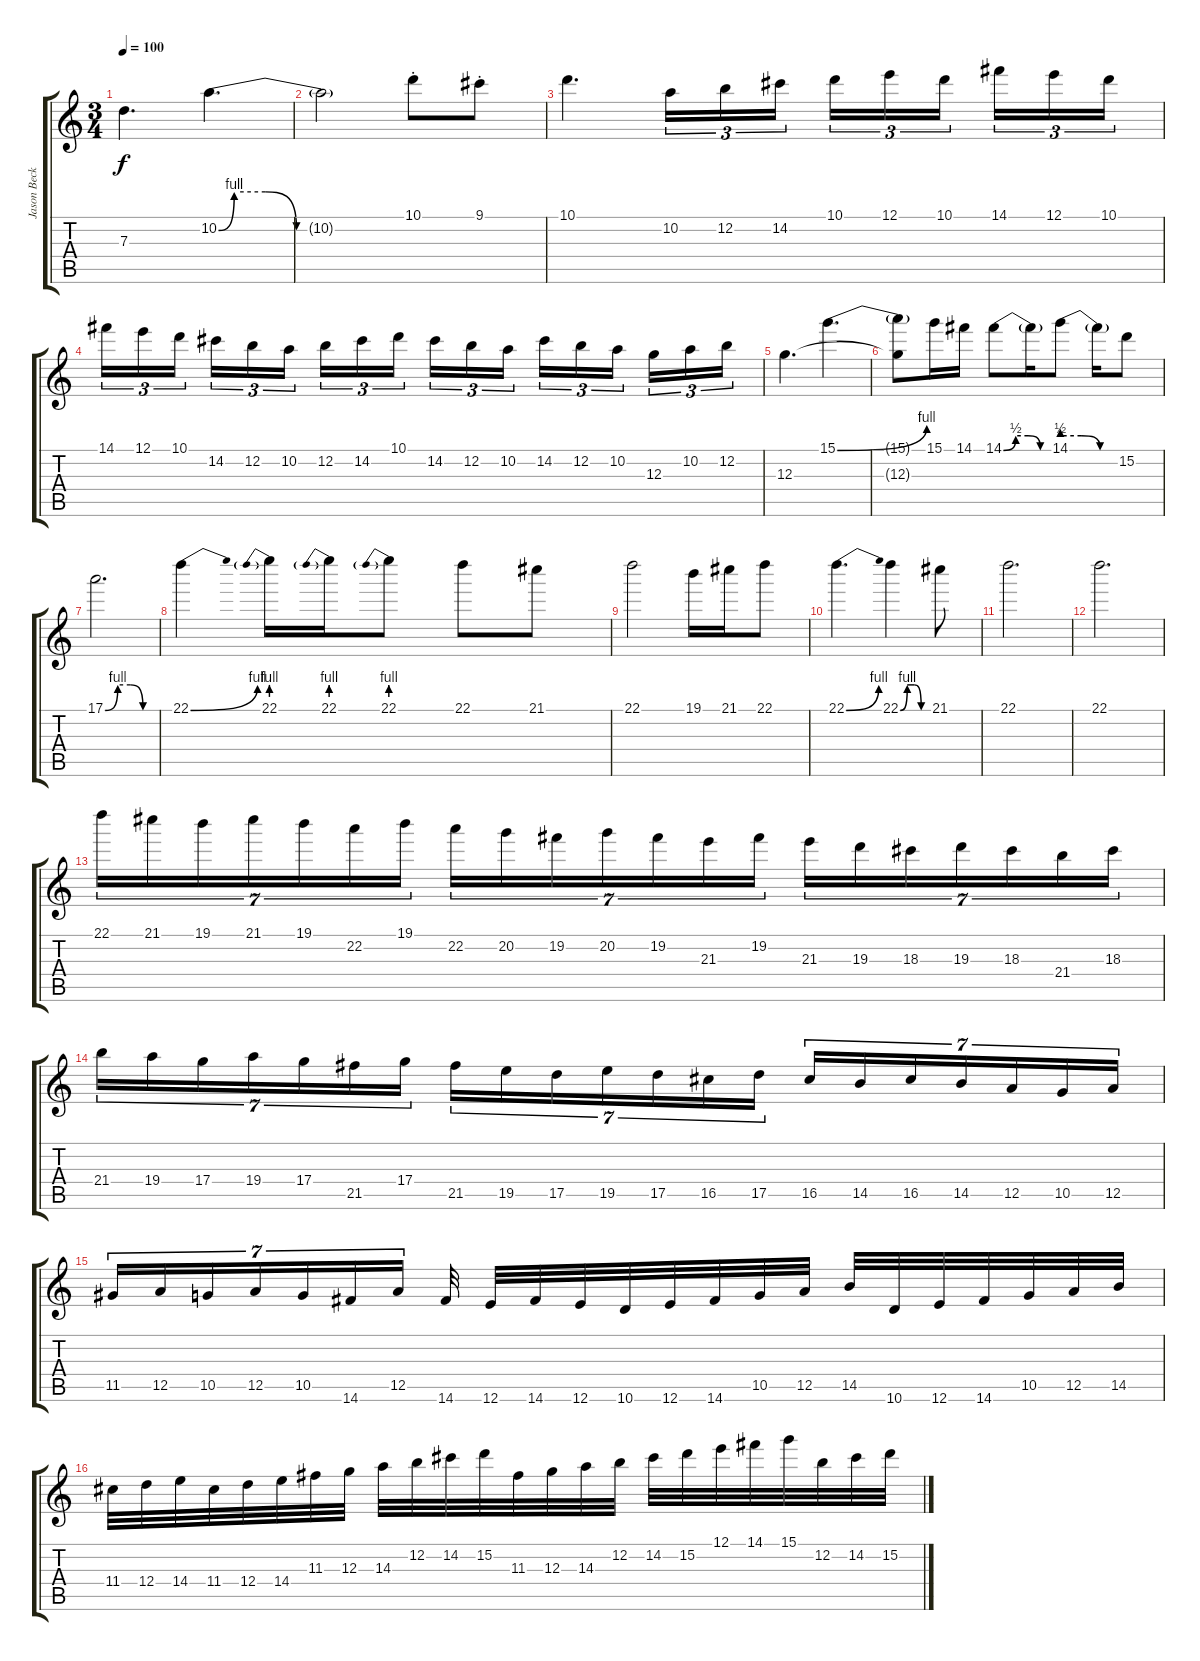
\track ("Jason Becker" "Jason Beck") {solo instrument distortionguitar}
\staff {score tabs}
\tuning (E4 B3 G3 D3 A2 E2) {hide}
\ts (3 4)
\tempo 100
\clef g2
\ks c
7.3.4{d dy f} 10.2{be (custom 0 0 5 4 15 4 25 0 30 0 45 0 60 0)}.4{d} |
10.2{t}.2 10.1{st}.8 9.1{st}.8 |
10.1.4{d} 10.2.16{tu (3 2)} 12.2.16{tu (3 2)} 14.2.16{tu (3 2)} 10.1.16{tu (3 2)} 12.1.16{tu (3 2)} 10.1.16{tu (3 2) beam splitsecondary} 14.1.16{tu (3 2)} 12.1.16{tu (3 2)} 10.1.16{tu (3 2)} |
14.1.16{tu (3 2)} 12.1.16{tu (3 2)} 10.1.16{tu (3 2) beam splitsecondary} 14.2.16{tu (3 2)} 12.2.16{tu (3 2)} 10.2.16{tu (3 2)} 12.2.16{tu (3 2)} 14.2.16{tu (3 2)} 10.1.16{tu (3 2) beam splitsecondary} 14.2.16{tu (3 2)} 12.2.16{tu (3 2)} 10.2.16{tu (3 2)} 14.2.16{tu (3 2)} 12.2.16{tu (3 2)} 10.2.16{tu (3 2) beam splitsecondary} 12.3.16{tu (3 2)} 10.2.16{tu (3 2)} 12.2.16{tu (3 2)} |
12.3.4{d} 15.1{be (bend 0 0 60 4)}.4{d} |
(15.1{t} 12.3{t}).8 15.1.16 14.1.16 14.1{be (custom 0 0 15 2 30 2 45 0 60 0)}.8 14.1{t}.16 14.1{be (custom 0 2 20 2 40 0 60 0)}.8 14.1{t}.16 15.2.8 |
17.1{be (custom 0 0 15 4 30 4 45 0 60 0)}.2{d} |
22.1{be (bend 0 0 60 4)}.4 22.1{be (prebend 0 4 60 4)}.16 22.1{be (prebend 0 4 60 4)}.16 22.1{be (prebend 0 4 60 4)}.8 22.1.8 21.1.8 |
22.1.2 19.1.16 21.1.16 22.1.8 |
22.1{be (bend 0 0 60 4)}.4{d} 22.1{be (custom 0 0 15 4 30 4 45 0 60 0)}.4 21.1.8 |
22.1.2{d} |
22.1{be (hold 0 0 60 0)}.2{d} |
22.1.16{tu (7 4) volume 1} 21.1.16{tu (7 4)} 19.1.16{tu (7 4)} 21.1.16{tu (7 4)} 19.1.16{tu (7 4)} 22.2.16{tu (7 4)} 19.1.16{tu (7 4)} 22.2.16{tu (7 4)} 20.2.16{tu (7 4)} 19.2.16{tu (7 4)} 20.2.16{tu (7 4)} 19.2.16{tu (7 4)} 21.3.16{tu (7 4)} 19.2.16{tu (7 4)} 21.3.16{tu (7 4)} 19.3.16{tu (7 4)} 18.3.16{tu (7 4)} 19.3.16{tu (7 4)} 18.3.16{tu (7 4)} 21.4.16{tu (7 4)} 18.3.16{tu (7 4)} |
21.4.16{tu (7 4)} 19.4.16{tu (7 4)} 17.4.16{tu (7 4)} 19.4.16{tu (7 4)} 17.4.16{tu (7 4)} 21.5.16{tu (7 4)} 17.4.16{tu (7 4)} 21.5.16{tu (7 4)} 19.5.16{tu (7 4)} 17.5.16{tu (7 4)} 19.5.16{tu (7 4)} 17.5.16{tu (7 4)} 16.5.16{tu (7 4)} 17.5.16{tu (7 4)} 16.5.16{tu (7 4)} 14.5.16{tu (7 4)} 16.5.16{tu (7 4)} 14.5.16{tu (7 4)} 12.5.16{tu (7 4)} 10.5.16{tu (7 4)} 12.5.16{tu (7 4)} |
11.5.16{tu (7 4)} 12.5.16{tu (7 4)} 10.5.16{tu (7 4)} 12.5.16{tu (7 4)} 10.5.16{tu (7 4)} 14.6.16{tu (7 4)} 12.5.16{tu (7 4)} 14.6.32 12.6.32 14.6.32 12.6.32 10.6.32 12.6.32 14.6.32 10.5.32 12.5.32 14.5.32 10.6.32 12.6.32 14.6.32 10.5.32 12.5.32 14.5.32 |
11.4.32 12.4.32 14.4.32 11.4.32 12.4.32 14.4.32 11.3.32 12.3.32 14.3.32 12.2.32 14.2.32 15.2.32 11.3.32 12.3.32 14.3.32 12.2.32 14.2.32 15.2.32 12.1.32 14.1.32 15.1.32 12.2.32 14.2.32 15.2.32
